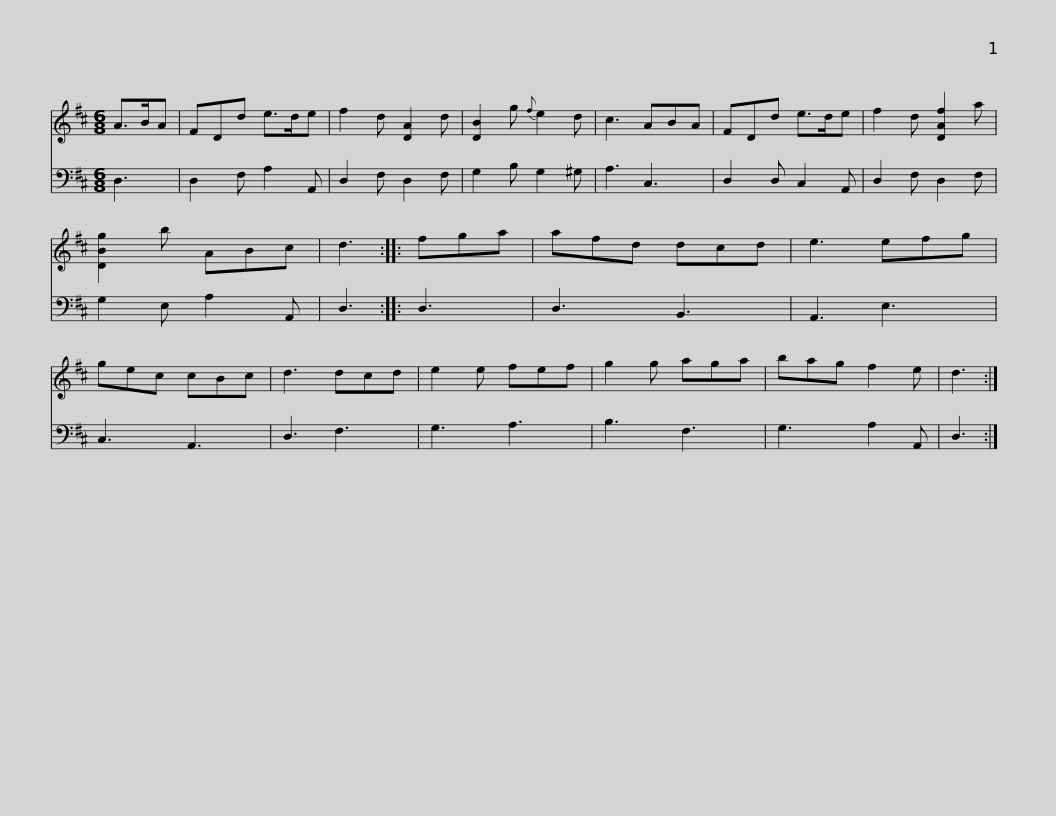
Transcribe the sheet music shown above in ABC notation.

X:1
%%score 1 2
L:1/8
M:6/8
I:linebreak $
K:D
V:1 treble
V:2 bass
V:1
 A>BA | FDd e>de | f2 d [DA]2 d | [DB]2 g{f} e2 d | c3 ABA | %5
 FDd e>de | f2 d [DAf]2 a | [DBg]2 b ABc |$ d3 :: fga | %10
 afd dcd | e3 efg | gec cBc | d3 dcd | e2 e fef | %15
 g2 g aga | bag f2 e |$ d3 :| %18
V:2
 D,3 | D,2 F, A,2 A,, | D,2 F, D,2 F, | G,2 B, G,2 ^G, | A,3 C,3 | %5
 D,2 D, C,2 A,, | D,2 F, D,2 F, | G,2 E, A,2 A,, |$ D,3 :: D,3 | %10
 D,3 B,,3 | A,,3 E,3 | C,3 A,,3 | D,3 F,3 | G,3 A,3 | %15
 B,3 F,3 | G,3 A,2 A,, |$ D,3 :| %18
